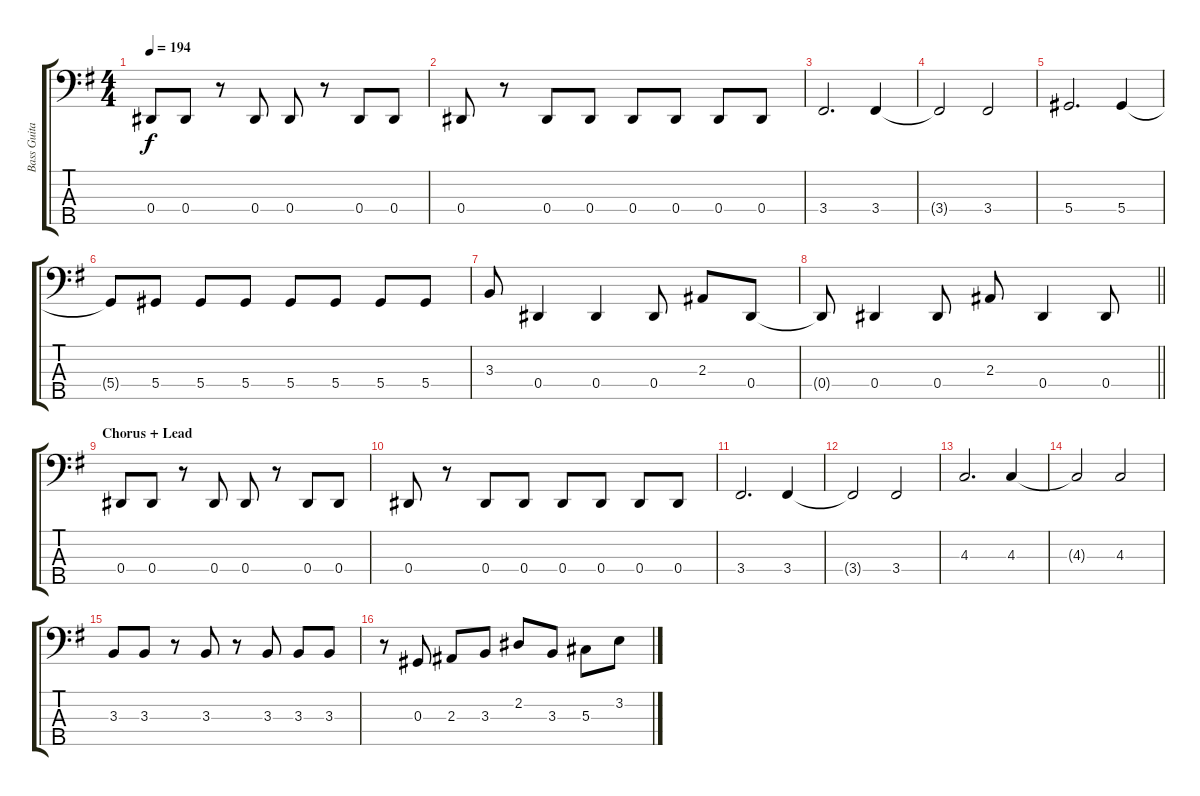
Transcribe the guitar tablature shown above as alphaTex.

\track ("Bass Guitar" "Bass Guita") {instrument electricbassfinger}
\staff {score tabs}
\tuning (Gb2 Db2 Ab1 Eb1 Bb0) {hide}
\ts (4 4)
\tempo 194
\clef f4
\ks g
0.4.8{dy f} 0.4.8 r.8 0.4.8 0.4.8 r.8 0.4.8 0.4.8 |
0.4.8 r.8 0.4.8 0.4.8 0.4.8 0.4.8 0.4.8 0.4.8 |
3.4.2{d} 3.4.4 |
3.4{t}.2 3.4.2 |
5.4.2{d} 5.4.4 |
5.4{t}.8 5.4.8 5.4.8 5.4.8 5.4.8 5.4.8 5.4.8 5.4.8 |
3.3.8 0.4.4 0.4.4 0.4.8 2.3.8 0.4.8 |
\barLineRight lightlight
0.4{t}.8 0.4.4 0.4.8 2.3.8 0.4.4 0.4.8 |
\section ("" "Chorus + Lead")
0.4.8 0.4.8 r.8 0.4.8 0.4.8 r.8 0.4.8 0.4.8 |
0.4.8 r.8 0.4.8 0.4.8 0.4.8 0.4.8 0.4.8 0.4.8 |
3.4.2{d} 3.4.4 |
3.4{t}.2 3.4.2 |
4.3.2{d} 4.3.4 |
4.3{t}.2 4.3.2 |
3.3.8 3.3.8 r.8 3.3.8 r.8 3.3.8 3.3.8 3.3.8 |
r.8 0.3.8 2.3.8 3.3.8 2.2.8 3.3.8 5.3.8 3.2.8
